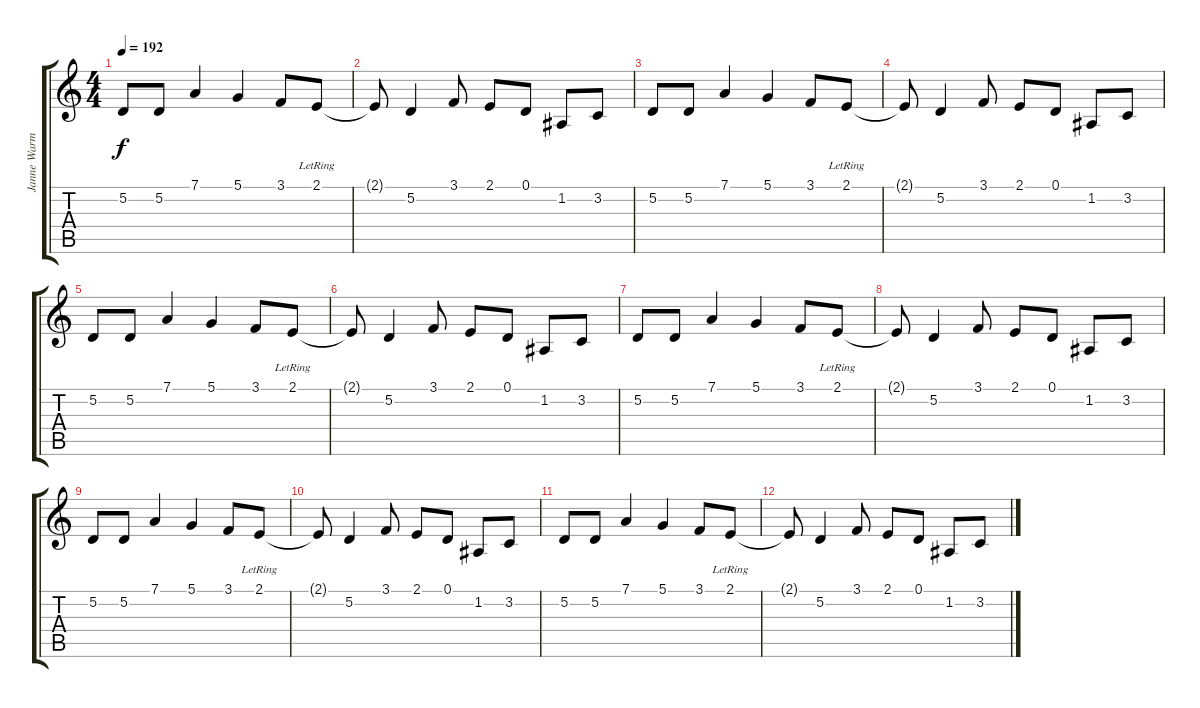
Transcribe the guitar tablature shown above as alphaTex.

\track ("Janne Warman" "Janne Warm") {instrument harpsichord}
\staff {score tabs}
\tuning (D4 A3 F3 C3 G2 D2) {hide}
\ts (4 4)
\tempo 192
\clef g2
\ks c
5.2.8{dy f instrument harpsichord} 5.2.8 7.1.4 5.1.4 3.1.8 2.1{lr}.8 |
2.1{t}.8 5.2.4 3.1.8 2.1.8 0.1.8 1.2.8 3.2.8 |
5.2.8 5.2.8 7.1.4 5.1.4 3.1.8 2.1{lr}.8 |
2.1{t}.8 5.2.4 3.1.8 2.1.8 0.1.8 1.2.8 3.2.8 |
5.2.8 5.2.8 7.1.4 5.1.4 3.1.8 2.1{lr}.8 |
2.1{t}.8 5.2.4 3.1.8 2.1.8 0.1.8 1.2.8 3.2.8 |
5.2.8 5.2.8 7.1.4 5.1.4 3.1.8 2.1{lr}.8 |
2.1{t}.8 5.2.4 3.1.8 2.1.8 0.1.8 1.2.8 3.2.8 |
5.2.8 5.2.8 7.1.4 5.1.4 3.1.8 2.1{lr}.8 |
2.1{t}.8 5.2.4 3.1.8 2.1.8 0.1.8 1.2.8 3.2.8 |
5.2.8 5.2.8 7.1.4 5.1.4 3.1.8 2.1{lr}.8 |
2.1{t}.8 5.2.4 3.1.8 2.1.8 0.1.8 1.2.8 3.2.8
